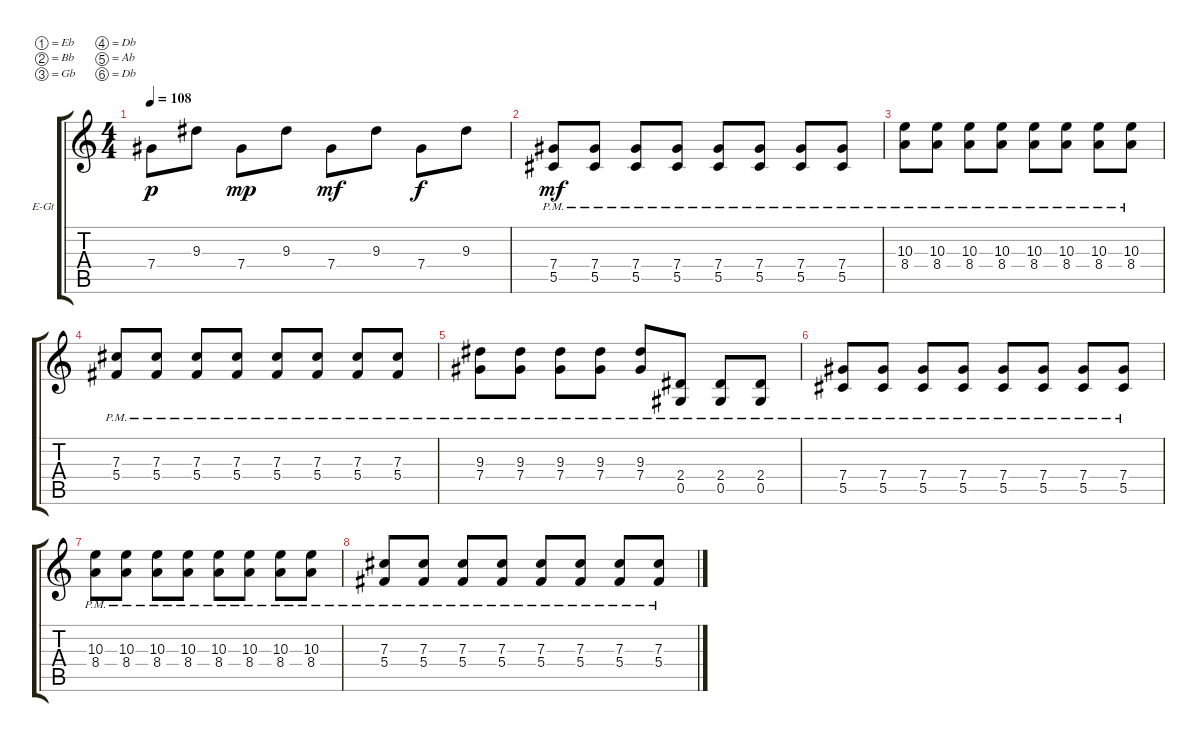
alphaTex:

\defaultSystemsLayout 4
\bracketExtendMode groupsimilarinstruments
\firstSystemTrackNameOrientation horizontal
\otherSystemsTrackNameOrientation horizontal
\track ("Electric Guitar" "E-Gt") {instrument electricguitarclean}
\staff {score tabs}
\tuning (Eb4 Bb3 Gb3 Db3 Ab2 Db2)
\ts (4 4)
\tempo 108
\clef g2
\ks c
7.4.8{dy p} 9.3.8 7.4.8{dy mp} 9.3.8 7.4.8{dy mf} 9.3.8 7.4.8{dy f} 9.3.8 |
(5.5{pm} 7.4{pm}).8{dy mf} (5.5{pm} 7.4{pm}).8 (5.5{pm} 7.4{pm}).8 (5.5{pm} 7.4{pm}).8 (5.5{pm} 7.4{pm}).8 (5.5{pm} 7.4{pm}).8 (5.5{pm} 7.4{pm}).8 (5.5{pm} 7.4{pm}).8 |
(8.4{pm} 10.3{pm}).8 (8.4{pm} 10.3{pm}).8 (8.4{pm} 10.3{pm}).8 (8.4{pm} 10.3{pm}).8 (8.4{pm} 10.3{pm}).8 (8.4{pm} 10.3{pm}).8 (8.4{pm} 10.3{pm}).8 (8.4{pm} 10.3{pm}).8 |
(5.4{pm} 7.3{pm}).8 (5.4{pm} 7.3{pm}).8 (5.4{pm} 7.3{pm}).8 (5.4{pm} 7.3{pm}).8 (5.4{pm} 7.3{pm}).8 (5.4{pm} 7.3{pm}).8 (5.4{pm} 7.3{pm}).8 (5.4{pm} 7.3{pm}).8 |
(7.4{pm} 9.3{pm}).8 (7.4{pm} 9.3{pm}).8 (7.4{pm} 9.3{pm}).8 (7.4{pm} 9.3{pm}).8 (7.4{pm} 9.3{pm}).8 (0.5{pm} 2.4{pm}).8 (0.5{pm} 2.4{pm}).8 (0.5{pm} 2.4{pm}).8 |
(5.5{pm} 7.4{pm}).8 (5.5{pm} 7.4{pm}).8 (5.5{pm} 7.4{pm}).8 (5.5{pm} 7.4{pm}).8 (5.5{pm} 7.4{pm}).8 (5.5{pm} 7.4{pm}).8 (5.5{pm} 7.4{pm}).8 (5.5{pm} 7.4{pm}).8 |
(8.4{pm} 10.3{pm}).8 (8.4{pm} 10.3{pm}).8 (8.4{pm} 10.3{pm}).8 (8.4{pm} 10.3{pm}).8 (8.4{pm} 10.3{pm}).8 (8.4{pm} 10.3{pm}).8 (8.4{pm} 10.3{pm}).8 (8.4{pm} 10.3{pm}).8 |
(5.4{pm} 7.3{pm}).8 (5.4{pm} 7.3{pm}).8 (5.4{pm} 7.3{pm}).8 (5.4{pm} 7.3{pm}).8 (5.4{pm} 7.3{pm}).8 (5.4{pm} 7.3{pm}).8 (5.4{pm} 7.3{pm}).8 (5.4{pm} 7.3{pm}).8
